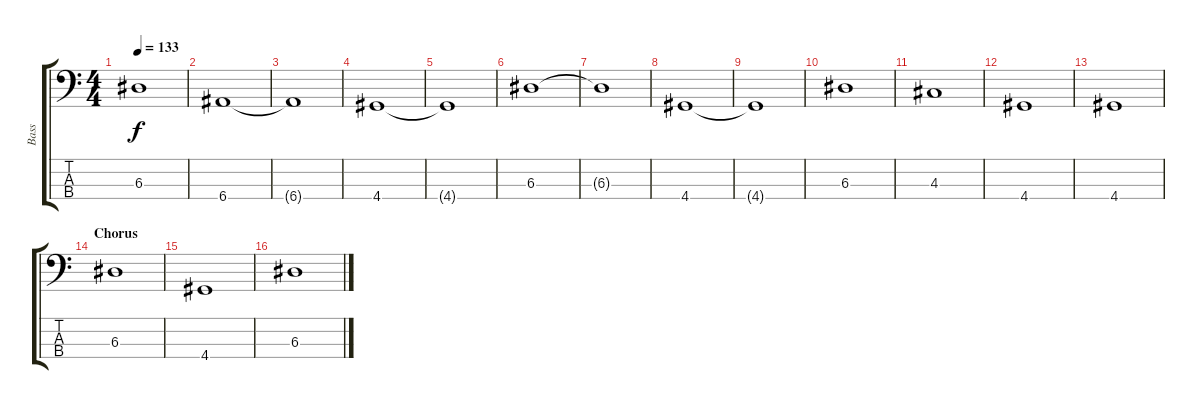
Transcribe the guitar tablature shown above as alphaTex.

\track ("Bass" "Bass") {instrument electricbassfinger}
\staff {score tabs}
\tuning (G2 D2 A1 E1) {hide}
\ts (4 4)
\tempo 133
\clef f4
\ks c
6.3{t}.1{dy f} |
6.4.1 |
6.4{t}.1 |
4.4.1 |
4.4{t}.1 |
6.3.1 |
6.3{t}.1 |
4.4.1 |
4.4{t}.1 |
6.3.1 |
4.3.1 |
4.4.1 |
4.4.1 |
\section ("" "Chorus")
6.3.1 |
4.4.1 |
6.3.1
